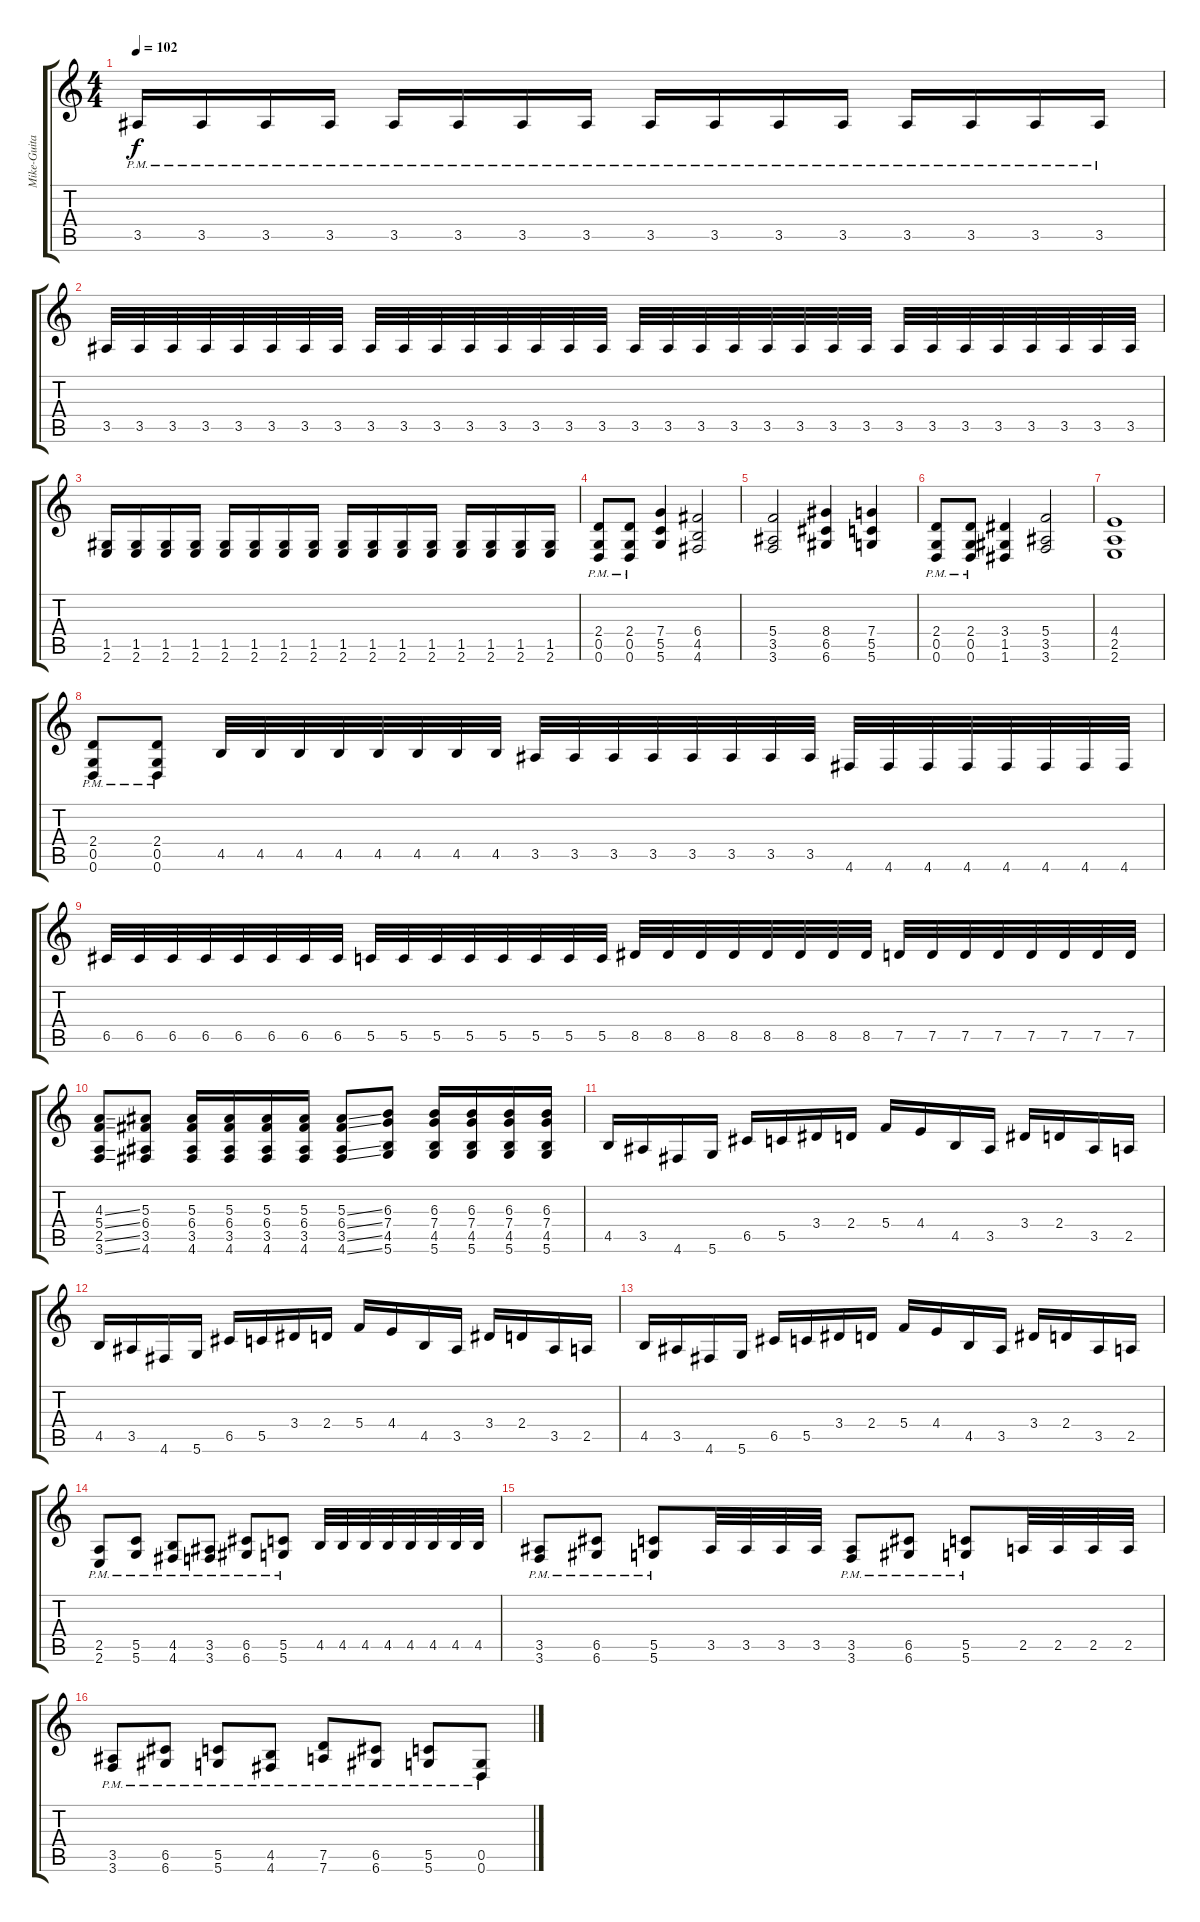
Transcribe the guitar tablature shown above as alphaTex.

\track ("Mike-Guitar" "Mike-Guita") {instrument distortionguitar}
\staff {score tabs}
\tuning (D4 A3 F3 C3 G2 D2) {hide}
\ts (4 4)
\tempo 102
\clef g2
\ks c
3.5{pm}.16{dy f} 3.5{pm}.16 3.5{pm}.16 3.5{pm}.16 3.5{pm}.16 3.5{pm}.16 3.5{pm}.16 3.5{pm}.16 3.5{pm}.16 3.5{pm}.16 3.5{pm}.16 3.5{pm}.16 3.5{pm}.16 3.5{pm}.16 3.5{pm}.16 3.5{pm}.16 |
3.5.32 3.5.32 3.5.32 3.5.32 3.5.32 3.5.32 3.5.32 3.5.32 3.5.32 3.5.32 3.5.32 3.5.32 3.5.32 3.5.32 3.5.32 3.5.32 3.5.32 3.5.32 3.5.32 3.5.32 3.5.32 3.5.32 3.5.32 3.5.32 3.5.32 3.5.32 3.5.32 3.5.32 3.5.32 3.5.32 3.5.32 3.5.32 |
(1.5 2.6).16 (1.5 2.6).16 (1.5 2.6).16 (1.5 2.6).16 (1.5 2.6).16 (1.5 2.6).16 (1.5 2.6).16 (1.5 2.6).16 (1.5 2.6).16 (1.5 2.6).16 (1.5 2.6).16 (1.5 2.6).16 (1.5 2.6).16 (1.5 2.6).16 (1.5 2.6).16 (1.5 2.6).16 |
(2.4{pm} 0.5{pm} 0.6{pm}).8 (2.4{pm} 0.5{pm} 0.6{pm}).8 (7.4 5.5 5.6).4 (6.4 4.5 4.6).2 |
(5.4 3.5 3.6).2 (8.4 6.5 6.6).4 (7.4 5.5 5.6).4 |
(2.4{pm} 0.5{pm} 0.6{pm}).8 (2.4{pm} 0.5{pm} 0.6{pm}).8 (3.4 1.5 1.6).4 (5.4 3.5 3.6).2 |
(4.4 2.5 2.6).1 |
(2.4{pm} 0.5{pm} 0.6{pm}).8 (2.4{pm} 0.5{pm} 0.6{pm}).8 4.5.32 4.5.32 4.5.32 4.5.32 4.5.32 4.5.32 4.5.32 4.5.32 3.5.32 3.5.32 3.5.32 3.5.32 3.5.32 3.5.32 3.5.32 3.5.32 4.6.32 4.6.32 4.6.32 4.6.32 4.6.32 4.6.32 4.6.32 4.6.32 |
6.5.32 6.5.32 6.5.32 6.5.32 6.5.32 6.5.32 6.5.32 6.5.32 5.5.32 5.5.32 5.5.32 5.5.32 5.5.32 5.5.32 5.5.32 5.5.32 8.5.32 8.5.32 8.5.32 8.5.32 8.5.32 8.5.32 8.5.32 8.5.32 7.5.32 7.5.32 7.5.32 7.5.32 7.5.32 7.5.32 7.5.32 7.5.32 |
(4.3{ss} 5.4{ss} 2.5{ss} 3.6{ss}).8 (5.3 6.4 3.5 4.6).8 (5.3 6.4 3.5 4.6).16 (5.3 6.4 3.5 4.6).16 (5.3 6.4 3.5 4.6).16 (5.3 6.4 3.5 4.6).16 (5.3{ss} 6.4{ss} 3.5{ss} 4.6{ss}).8 (6.3 7.4 4.5 5.6).8 (6.3 7.4 4.5 5.6).16 (6.3 7.4 4.5 5.6).16 (6.3 7.4 4.5 5.6).16 (6.3 7.4 4.5 5.6).16 |
4.5.16 3.5.16 4.6.16 5.6.16 6.5.16 5.5.16 3.4.16 2.4.16 5.4.16 4.4.16 4.5.16 3.5.16 3.4.16 2.4.16 3.5.16 2.5.16 |
4.5.16 3.5.16 4.6.16 5.6.16 6.5.16 5.5.16 3.4.16 2.4.16 5.4.16 4.4.16 4.5.16 3.5.16 3.4.16 2.4.16 3.5.16 2.5.16 |
4.5.16 3.5.16 4.6.16 5.6.16 6.5.16 5.5.16 3.4.16 2.4.16 5.4.16 4.4.16 4.5.16 3.5.16 3.4.16 2.4.16 3.5.16 2.5.16 |
(2.5{pm} 2.6{pm}).8 (5.5{pm} 5.6{pm}).8 (4.5{pm} 4.6{pm}).8 (3.5{pm} 3.6{pm}).8 (6.5{pm} 6.6{pm}).8 (5.5{pm} 5.6{pm}).8 4.5.32 4.5.32 4.5.32 4.5.32 4.5.32 4.5.32 4.5.32 4.5.32 |
(3.5{pm} 3.6{pm}).8 (6.5{pm} 6.6{pm}).8 (5.5{pm} 5.6{pm}).8 3.5.32 3.5.32 3.5.32 3.5.32 (3.5{pm} 3.6{pm}).8 (6.5{pm} 6.6{pm}).8 (5.5{pm} 5.6{pm}).8 2.5.32 2.5.32 2.5.32 2.5.32 |
(3.5{pm} 3.6{pm}).8 (6.5{pm} 6.6{pm}).8 (5.5{pm} 5.6{pm}).8 (4.5{pm} 4.6{pm}).8 (7.5{pm} 7.6{pm}).8 (6.5{pm} 6.6{pm}).8 (5.5{pm} 5.6{pm}).8 (0.5{pm} 0.6{pm}).8
